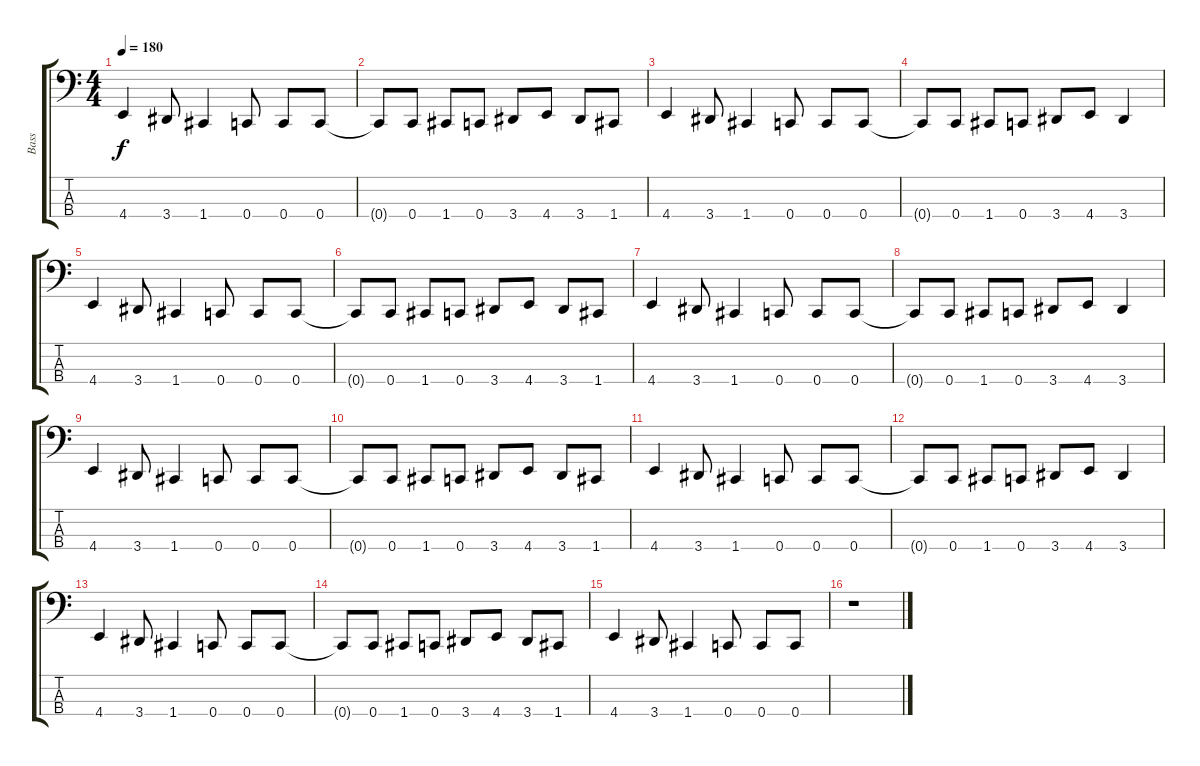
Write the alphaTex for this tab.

\track ("Bass" "Bass") {instrument electricbasspick}
\staff {score tabs}
\tuning (F2 C2 G1 C1) {hide}
\ts (4 4)
\tempo 180
\clef f4
\ks c
4.4.4{dy f} 3.4.8 1.4.4 0.4.8 0.4.8 0.4.8 |
0.4{t}.8 0.4.8 1.4.8 0.4.8 3.4.8 4.4.8 3.4.8 1.4.8 |
4.4.4 3.4.8 1.4.4 0.4.8 0.4.8 0.4.8 |
0.4{t}.8 0.4.8 1.4.8 0.4.8 3.4.8 4.4.8 3.4.4 |
4.4.4 3.4.8 1.4.4 0.4.8 0.4.8 0.4.8 |
0.4{t}.8 0.4.8 1.4.8 0.4.8 3.4.8 4.4.8 3.4.8 1.4.8 |
4.4.4 3.4.8 1.4.4 0.4.8 0.4.8 0.4.8 |
0.4{t}.8 0.4.8 1.4.8 0.4.8 3.4.8 4.4.8 3.4.4 |
4.4.4 3.4.8 1.4.4 0.4.8 0.4.8 0.4.8 |
0.4{t}.8 0.4.8 1.4.8 0.4.8 3.4.8 4.4.8 3.4.8 1.4.8 |
4.4.4 3.4.8 1.4.4 0.4.8 0.4.8 0.4.8 |
0.4{t}.8 0.4.8 1.4.8 0.4.8 3.4.8 4.4.8 3.4.4 |
4.4.4 3.4.8 1.4.4 0.4.8 0.4.8 0.4.8 |
0.4{t}.8 0.4.8 1.4.8 0.4.8 3.4.8 4.4.8 3.4.8 1.4.8 |
4.4.4 3.4.8 1.4.4 0.4.8 0.4.8 0.4.8 |
r.1
